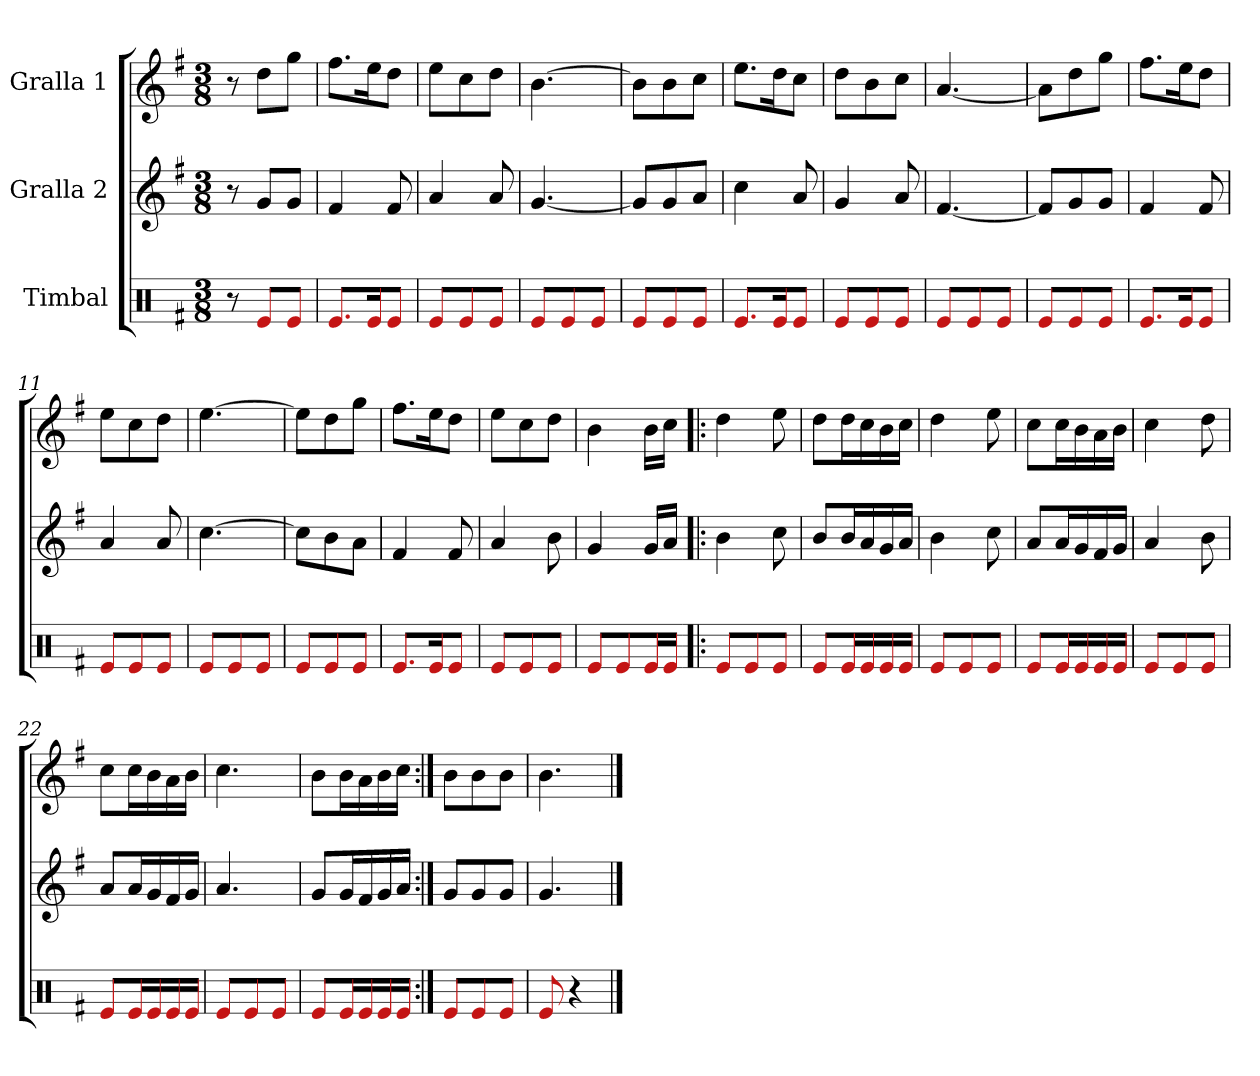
**kern	**kern	**kern
*part3	*part2	*part1
*staff3	*staff2	*staff1
*I"Timbal	*I"Gralla 2	*I"Gralla 1
*clefX	*clefG2	*clefG2
*k[f#]	*k[f#]	*k[f#]
*M3/8	*M3/8	*M3/8
=1	=1	=1
8r	8r	8r
8e/L	8g/L	8dd\L
8e/J	8g/J	8gg\J
=2	=2	=2
8.e/L	4f#	8.ff#\L
16e/K	.	16ee\K
8e/J	8f#	8dd\J
=3	=3	=3
8e/L	4a	8ee\L
8e/	.	8cc\
8e/J	8a	8dd\J
=4	=4	=4
8e/L	[4.g	[4.b
8e/	.	.
8e/J	.	.
=5	=5	=5
8e/L	8g/L]	8b\L]
8e/	8g/	8b\
8e/J	8a/J	8cc\J
=6	=6	=6
8.e/L	4cc	8.ee\L
16e/K	.	16dd\K
8e/J	8a	8cc\J
=7	=7	=7
8e/L	4g	8dd\L
8e/	.	8b\
8e/J	8a	8cc\J
=8	=8	=8
8e/L	[4.f#	[4.a
8e/	.	.
8e/J	.	.
=9	=9	=9
8e/L	8f#/L]	8a\L]
8e/	8g/	8dd\
8e/J	8g/J	8gg\J
=10	=10	=10
8.e/L	4f#	8.ff#\L
16e/K	.	16ee\K
8e/J	8f#	8dd\J
=11	=11	=11
8e/L	4a	8ee\L
8e/	.	8cc\
8e/J	8a	8dd\J
=12	=12	=12
8e/L	[4.cc	[4.ee
8e/	.	.
8e/J	.	.
=13	=13	=13
8e/L	8cc\L]	8ee\L]
8e/	8b\	8dd\
8e/J	8a\J	8gg\J
=14	=14	=14
8.e/L	4f#	8.ff#\L
16e/K	.	16ee\K
8e/J	8f#	8dd\J
=15	=15	=15
8e/L	4a	8ee\L
8e/	.	8cc\
8e/J	8b	8dd\J
=16	=16	=16
8e/L	4g	4b
8e/	.	.
16e/L	16g/LL	16b\LL
16e/JJ	16a/JJ	16cc\JJ
=17!|:	=17!|:	=17!|:
8e/L	4b	4dd
8e/	.	.
8e/J	8cc	8ee
=18	=18	=18
8e/L	8b/L	8dd\L
16e/L	16b/L	16dd\L
16e/	16a/	16cc\
16e/	16g/	16b\
16e/JJ	16a/JJ	16cc\JJ
=19	=19	=19
8e/L	4b	4dd
8e/	.	.
8e/J	8cc	8ee
=20	=20	=20
8e/L	8a/L	8cc\L
16e/L	16a/L	16cc\L
16e/	16g/	16b\
16e/	16f#/	16a\
16e/JJ	16g/JJ	16b\JJ
=21	=21	=21
8e/L	4a	4cc
8e/	.	.
8e/J	8b	8dd
=22	=22	=22
8e/L	8a/L	8cc\L
16e/L	16a/L	16cc\L
16e/	16g/	16b\
16e/	16f#/	16a\
16e/JJ	16g/JJ	16b\JJ
=23	=23	=23
8e/L	4.a	4.cc
8e/	.	.
8e/J	.	.
=24	=24	=24
8e/L	8g/L	8b\L
16e/L	16g/L	16b\L
16e/	16f#/	16a\
16e/	16g/	16b\
16e/JJ	16a/JJ	16cc\JJ
=25:|!	=25:|!	=25:|!
8e/L	8g/L	8b\L
8e/	8g/	8b\
8e/J	8g/J	8b\J
=26	=26	=26
8e	4.g	4.b
4r	.	.
==	==	==
*-	*-	*-
